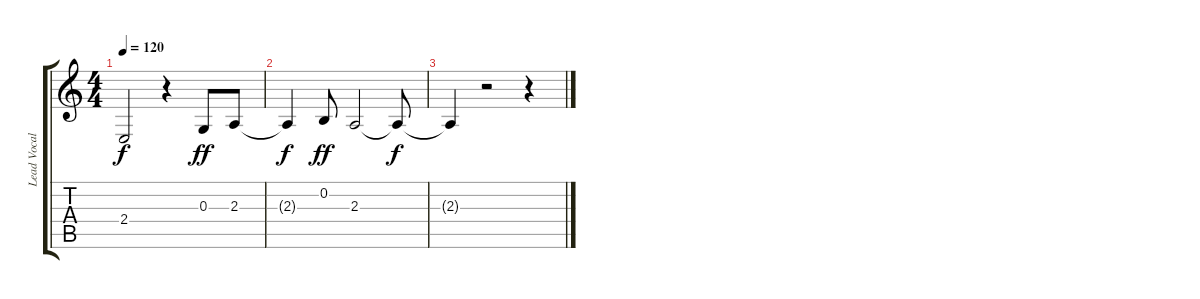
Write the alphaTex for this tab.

\track ("Lead Vocal I" "Lead Vocal") {instrument lead6voice}
\staff {score tabs}
\tuning (E4 B3 G3 D3 A2 E2) {hide}
\ts (4 4)
\tempo 120
\clef g2
\ks c
2.4{t}.2{dy f} r.4 0.3.8{dy ff} 2.3.8 |
2.3{t}.4{dy f} 0.2.8{dy ff} 2.3.2 2.3{t}.8{dy f} |
2.3{t}.4 r.2 r.4
